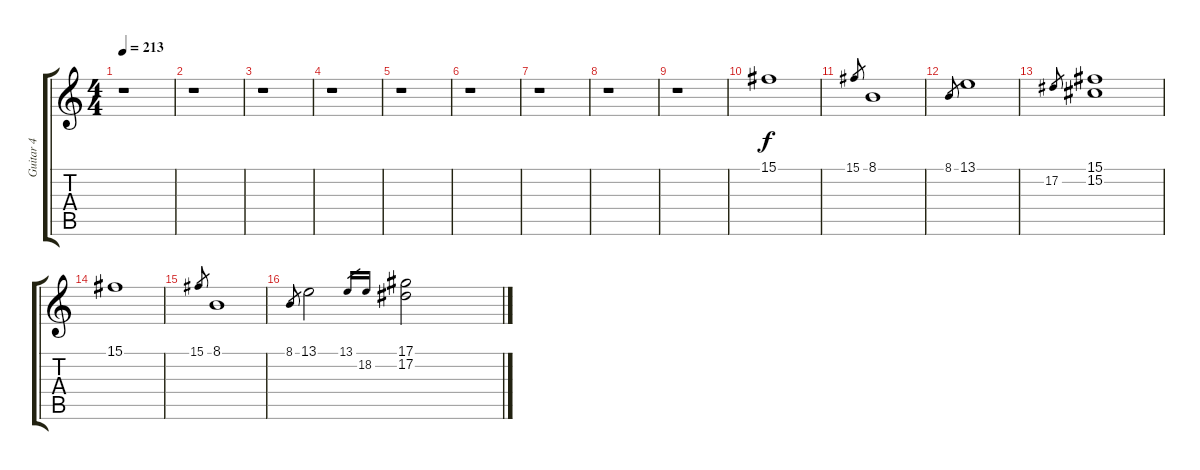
\track ("Guitar 4" "Guitar 4") {instrument brightacousticpiano}
\staff {score tabs}
\tuning (Eb4 Bb3 Gb3 Db3 Ab2 Eb2) {hide}
\ts (4 4)
\tempo 213
\clef g2
\ks c
r.1{dy f} |
r.1 |
r.1 |
r.1 |
r.1 |
r.1 |
r.1 |
r.1 |
r.1 |
15.1.1 |
15.1.8{gr} 8.1.1 |
8.1.8{gr} 13.1.1 |
17.2.8{gr} (15.1 15.2).1 |
15.1.1 |
15.1.8{gr} 8.1.1 |
8.1.8{gr} 13.1.2 13.1.16{gr} 18.2.16{gr} (17.1 17.2).2
